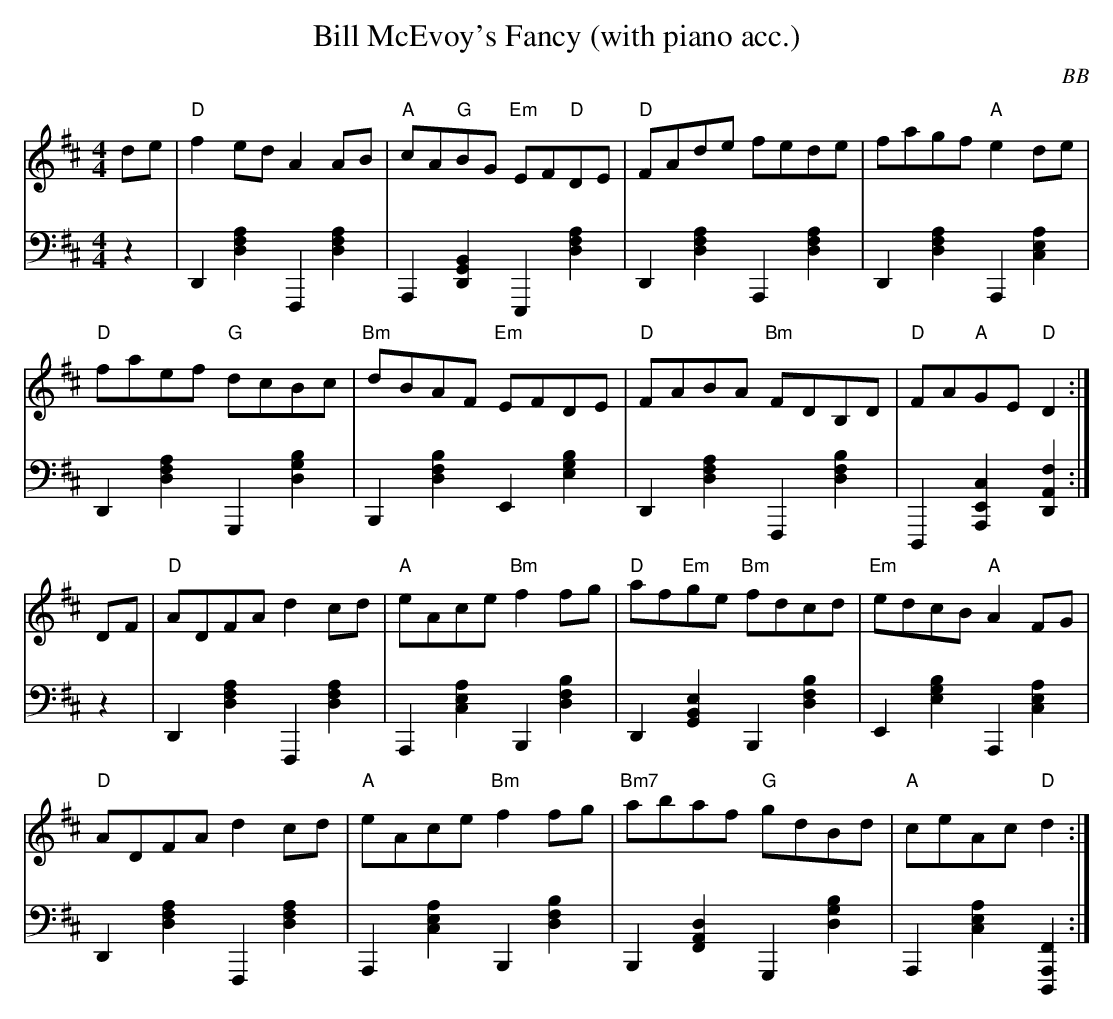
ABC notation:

X:1
T: Bill McEvoy's Fancy (with piano acc.)
C: BB
Q: 320
M: 4/4
L: 1/8
V: 1 program 1 110 %fiddle
V: 2 bass volume = 50 m=D clef=bass program 1 00
K: D
[V:1] de |"D"f2 ed A2 AB|"A"cA"G"BG "Em"EF"D"DE|"D"FAde fede|fagf "A"e2 de |
[V:2] z2|D,2[A2D2F2]F,,2[A2D2F2]|A,,2[G,2D,2B,2]E,,2[A2D2F2]|D,2[A2D2F2]A,,2[A2D2F2]|D,2[A2D2F2]A,,2[A2C2E2]|
[V:1] "D"faef "G"dcBc|"Bm"dBAF "Em"EFDE |"D"FABA "Bm"FDB,D|"D"FA"A"GE "D"D2 :|
[V:2] D,2[A2D2F2]G,,2[G2D2B2]|B,,2[F2D2B2]E,2[E2G2B2]|D,2[A2D2F2]F,,2[F2D2B2]|\
D,,2[A,,2C2E,2][A,2D,2F2] :|
[V:1] DF |"D"ADFA d2 cd | "A"eAce "Bm"f2 fg |"D"af"Em"ge "Bm"fdcd |"Em"edcB "A"A2 FG |
[V:2] z2|D,2[A2D2F2]F,,2[A2D2F2]|A,,2[A2C2E2]B,,2[F2D2B2]|D,2[E2B,2G,2]B,,2[F2D2B2]|E,2[E2G2B2]A,,2[A2C2E2]|
[V:1] "D"ADFA d2 cd |"A"eAce "Bm"f2 fg |"Bm7"abaf "G"gdBd|"A"ceAc "D"d2 :|
[V:2] D,2[A2D2F2]F,,2[A2D2F2]|A,,2[A2C2E2]B,,2[F2D2B2]|B,,2[F,2A,2D2]G,,2[G2D2B2]|A,,2[A2C2E2][D,,2A,,2F,2]:|
